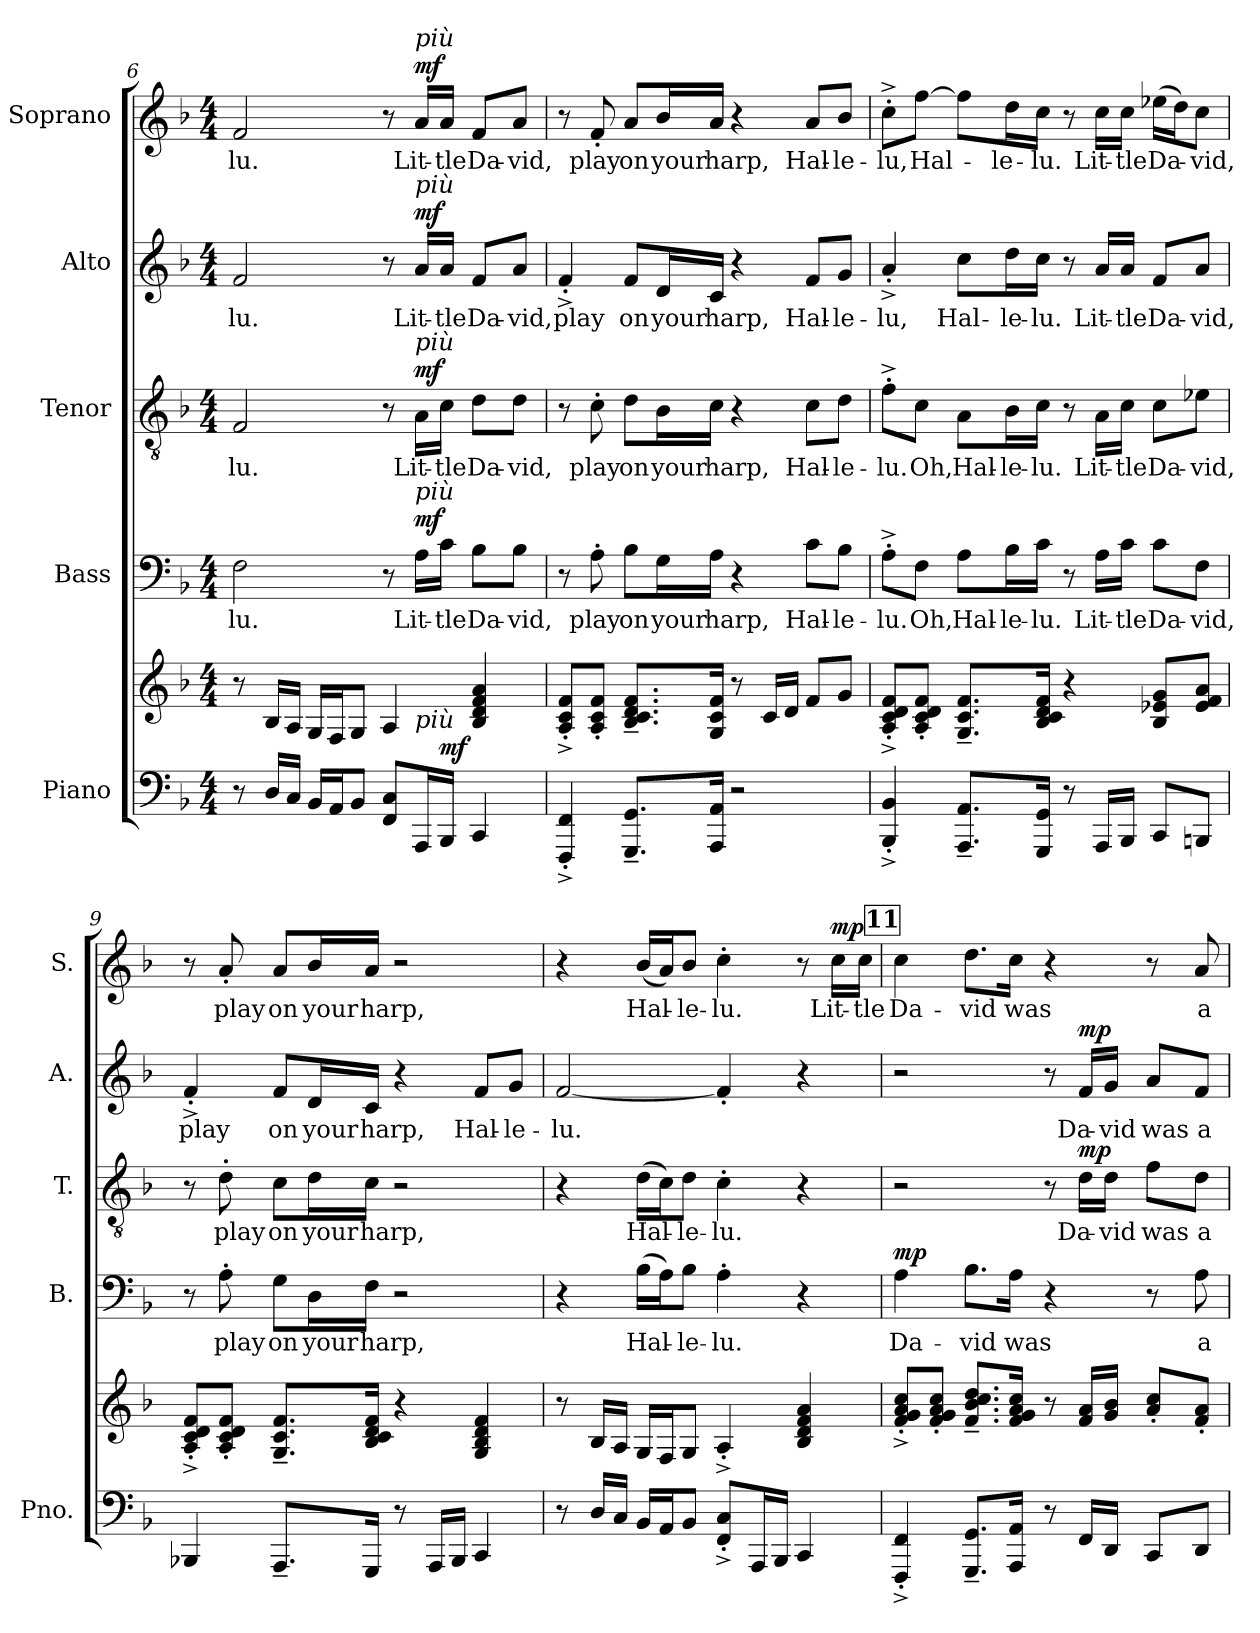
**kern	**kern	**dynam	**kern	**text	**dynam	**kern	**text	**dynam	**kern	**text	**dynam	**kern	**text	**dynam
*part5	*part5	*part5	*part4	*part4	*part4	*part3	*part3	*part3	*part2	*part2	*part2	*part1	*part1	*part1
*staff6	*staff5	*staff5/6	*staff4	*staff4	*staff4	*staff3	*staff3	*staff3	*staff2	*staff2	*staff2	*staff1	*staff1	*staff1
*I"Piano	*	*	*I"Bass	*	*	*I"Tenor	*	*	*I"Alto	*	*	*I"Soprano	*	*
*I'Pno.	*	*	*I'B.	*	*	*I'T.	*	*	*I'A.	*	*	*I'S.	*	*
*clefF4	*clefG2	*	*clefF4	*	*	*clefGv2	*	*	*clefG2	*	*	*clefG2	*	*
*k[b-]	*k[b-]	*	*k[b-]	*	*	*k[b-]	*	*	*k[b-]	*	*	*k[b-]	*	*
*M4/4	*M4/4	*	*M4/4	*	*	*M4/4	*	*	*M4/4	*	*	*M4/4	*	*
=6	=6	=6	=6	=6	=6	=6	=6	=6	=6	=6	=6	=6	=6	=6
8r	8r	.	2F\	-lu.	.	2F/	-lu.	.	2f/	-lu.	.	2f/	-lu.	.
16D/LL	16B-/LL	.	.	.	.	.	.	.	.	.	.	.	.	.
16C/JJ	16A/JJ	.	.	.	.	.	.	.	.	.	.	.	.	.
16BB-/LL	16G/LL	.	.	.	.	.	.	.	.	.	.	.	.	.
16AA/J	16F/J	.	.	.	.	.	.	.	.	.	.	.	.	.
8BB-/J	8G/J	.	.	.	.	.	.	.	.	.	.	.	.	.
8FF/ 8C/L	4A/	.	8r	.	.	8r	.	.	8r	.	.	8r	.	.
!	!	!	!	!	!	!	!	!	!	!	!	!LO:TX:a:i:t=più	!	!
!	!	!	!	!	!	!	!	!	!LO:TX:a:i:t=più	!	!	!	!	!
!	!	!	!	!	!	!LO:TX:a:i:t=più	!	!	!	!	!	!	!	!
!	!	!	!LO:TX:a:i:t=più	!	!	!	!	!	!	!	!	!	!	!
!LO:TX:a:i:t=più	!	!	!	!	!	!	!	!	!	!	!	!	!	!
!	!	!	!	!	!LO:DY:a	!	!	!LO:DY:a	!	!	!LO:DY:a	!	!	!LO:DY:a
16AAA/L	.	.	16A\LL	Lit-	mf	16A\LL	Lit-	mf	16a/LL	Lit-	mf	16a/LL	Lit-	mf
!	!	!LO:DY:a=2	!	!	!	!	!	!	!	!	!	!	!	!
16BBB-/JJ	.	mf	16c\JJ	-tle	.	16c\JJ	-tle	.	16a/JJ	-tle	.	16a/JJ	-tle	.
4CC/	4B-/ 4d/ 4f/ 4a/	.	8B-\L	Da-	.	8d\L	Da-	.	8f/L	Da-	.	8f/L	Da-	.
.	.	.	8B-\J	-vid,	.	8d\J	-vid,	.	8a/J	-vid,	.	8a/J	-vid,	.
!!LO:PB:g=z
=7	=7	=7	=7	=7	=7	=7	=7	=7	=7	=7	=7	=7	=7	=7
4FFF/^' 4FF/^'	8A/^' 8c/^' 8f/^'L	.	8r	.	.	8r	.	.	4f^'/	play	.	8r	.	.
.	8A/' 8c/' 8f/'J	.	8A'\	play	.	8c'\	play	.	.	.	.	8f'/	play	.
8.GGG/~ 8.GG/~L	8.B-/~ 8.c/~ 8.d/~ 8.f/~L	.	8B-\L	on	.	8d\L	on	.	8f/L	on	.	8a/L	on	.
.	.	.	16G\L	your	.	16B-\L	your	.	16d/L	your	.	16b-/L	your	.
16AAA/ 16AA/Jk	16G/ 16c/ 16f/Jk	.	16A\JJ	harp,	.	16c\JJ	harp,	.	16c/JJ	harp,	.	16a/JJ	harp,	.
2r	8r	.	4r	.	.	4r	.	.	4r	.	.	4r	.	.
.	16c/LL	.	.	.	.	.	.	.	.	.	.	.	.	.
.	16d/JJ	.	.	.	.	.	.	.	.	.	.	.	.	.
.	8f/L	.	8c\L	Hal-	.	8c\L	Hal-	.	8f/L	Hal-	.	8a/L	Hal-	.
.	8g/J	.	8B-\J	-le-	.	8d\J	-le-	.	8g/J	-le-	.	8b-/J	-le-	.
=8	=8	=8	=8	=8	=8	=8	=8	=8	=8	=8	=8	=8	=8	=8
4BBB-/^' 4BB-/^'	8A/^' 8c/^' 8d/^' 8f/^'L	.	8A^'\L	-lu.	.	8f^'\L	-lu.	.	4a^'/	-lu,	.	8cc^'\L	-lu,	.
.	8A/' 8c/' 8d/' 8f/'J	.	8F\J	Oh,	.	8c\J	Oh,	.	.	.	.	[8ff\J	Hal-	.
8.AAA/~ 8.AA/~L	8.G/~ 8.c/~ 8.f/~L	.	8A\L	Hal-	.	8A\L	Hal-	.	8cc\L	Hal-	.	8ff\L]	.	.
.	.	.	16B-\L	-le-	.	16B-\L	-le-	.	16dd\L	-le-	.	16dd\L	-le-	.
16GGG/ 16GG/Jk	16B-/ 16c/ 16d/ 16f/Jk	.	16c\JJ	-lu.	.	16c\JJ	-lu.	.	16cc\JJ	-lu.	.	16cc\JJ	-lu.	.
8r	4r	.	8r	.	.	8r	.	.	8r	.	.	8r	.	.
16AAA/LL	.	.	16A\LL	Lit-	.	16A\LL	Lit-	.	16a/LL	Lit-	.	16cc\LL	Lit-	.
16BBB-/JJ	.	.	16c\JJ	-tle	.	16c\JJ	-tle	.	16a/JJ	-tle	.	16cc\JJ	-tle	.
8CC/L	8B-/ 8e-X/ 8g/L	.	8c\L	Da-	.	8c\L	Da-	.	8f/L	Da-	.	(16ee-X\LL	Da-	.
.	.	.	.	.	.	.	.	.	.	.	.	16dd\J)	.	.
8BBBn/J	8e-/ 8f/ 8a/J	.	8F\J	-vid,	.	8e-X\J	-vid,	.	8a/J	-vid,	.	8cc\J	-vid,	.
!!LO:PB:g=z
=9	=9	=9	=9	=9	=9	=9	=9	=9	=9	=9	=9	=9	=9	=9
4BBB-X/	8A/^' 8c/^' 8d/^' 8f/^'L	.	8r	.	.	8r	.	.	4f^'/	play	.	8r	.	.
.	8A/' 8c/' 8d/' 8f/'J	.	8A'\	play	.	8d'\	play	.	.	.	.	8a'/	play	.
8.AAA~/L	8.G/~ 8.c/~ 8.f/~L	.	8G\L	on	.	8c\L	on	.	8f/L	on	.	8a/L	on	.
.	.	.	16D\L	your	.	16d\L	your	.	16d/L	your	.	16b-/L	your	.
16GGG/Jk	16B-/ 16c/ 16d/ 16f/Jk	.	16F\JJ	harp,	.	16c\JJ	harp,	.	16c/JJ	harp,	.	16a/JJ	harp,	.
8r	4r	.	2r	.	.	2r	.	.	4r	.	.	2r	.	.
16AAA/LL	.	.	.	.	.	.	.	.	.	.	.	.	.	.
16BBB-/JJ	.	.	.	.	.	.	.	.	.	.	.	.	.	.
4CC/	4G/ 4B-/ 4d/ 4f/	.	.	.	.	.	.	.	8f/L	Hal-	.	.	.	.
.	.	.	.	.	.	.	.	.	8g/J	-le-	.	.	.	.
=10	=10	=10	=10	=10	=10	=10	=10	=10	=10	=10	=10	=10	=10	=10
8r	8r	.	4r	.	.	4r	.	.	[2f/	-lu.	.	4r	.	.
16D/LL	16B-/LL	.	.	.	.	.	.	.	.	.	.	.	.	.
16C/JJ	16A/JJ	.	.	.	.	.	.	.	.	.	.	.	.	.
16BB-/LL	16G/LL	.	(16B-\LL	Hal-	.	(16d\LL	-Hal-	.	.	.	.	(16b-/LL	Hal-	.
16AA/J	16F/J	.	16A\J)	.	.	16c\J)	.	.	.	.	.	16a/J)	.	.
8BB-/J	8G/J	.	8B-\J	-le-	.	8d\J	-le-	.	.	.	.	8b-/J	-le-	.
8FF/^' 8C/^'L	4A^'/	.	4A'\	-lu.	.	4c'\	-lu.	.	4f'/]	.	.	4cc'\	-lu.	.
16AAA/L	.	.	.	.	.	.	.	.	.	.	.	.	.	.
16BBB-/JJ	.	.	.	.	.	.	.	.	.	.	.	.	.	.
!	!	!LO:DY:b=2	!	!	!	!	!	!	!	!	!	!	!	!
!	!	!LO:DY:n=1:b	!	!	!	!	!	!	!	!	!	!	!	!
4CC/	4B-/ 4d/ 4f/ 4a/	mp mp	4r	.	.	4r	.	.	4r	.	.	8r	.	.
!	!	!	!	!	!	!	!	!	!	!	!	!	!	!LO:DY:a
.	.	.	.	.	.	.	.	.	.	.	.	16cc\LL	Lit-	mp
.	.	.	.	.	.	.	.	.	.	.	.	16cc\JJ	-tle	.
!!LO:PB:g=z
!!LO:REH:place=s1:a:B:fs=14:t=11
=11	=11	=11	=11	=11	=11	=11	=11	=11	=11	=11	=11	=11	=11	=11
!	!	!	!	!	!LO:DY:a	!	!	!	!	!	!	!	!	!
4FFF/^' 4FF/^'	8f/^' 8g/^' 8a/^' 8cc/^'L	.	4A\	Da-	mp	2r	.	.	2r	.	.	4cc\	Da-	.
.	8f/' 8g/' 8a/' 8cc/'J	.	.	.	.	.	.	.	.	.	.	.	.	.
8.GGG/~ 8.GG/~L	8.f/~ 8.b-/~ 8.cc/~ 8.dd/~L	.	8.B-\L	-vid	.	.	.	.	.	.	.	8.dd\L	-vid	.
16AAA/ 16AA/Jk	16f/ 16g/ 16a/ 16cc/Jk	.	16A\Jk	was	.	.	.	.	.	.	.	16cc\Jk	was	.
8r	8r	.	4r	.	.	8r	.	.	8r	.	.	4r	.	.
!	!	!	!	!	!	!	!	!LO:DY:a	!	!	!LO:DY:a	!	!	!
16FF/LL	16f/ 16a/LL	.	.	.	.	16d\LL	Da-	mp	16f/LL	Da-	mp	.	.	.
16DD/JJ	16g/ 16b-/JJ	.	.	.	.	16d\JJ	-vid	.	16g/JJ	-vid	.	.	.	.
8CC/L	8a/' 8cc/'L	.	8r	.	.	8f\L	was	.	8a/L	was	.	8r	.	.
8DD/J	8f/' 8a/'J	.	8A\	a	.	8d\J	a	.	8f/J	a	.	8a/	a	.
=	=	=	=	=	=	=	=	=	=	=	=	=	=	=
*-	*-	*-	*-	*-	*-	*-	*-	*-	*-	*-	*-	*-	*-	*-
